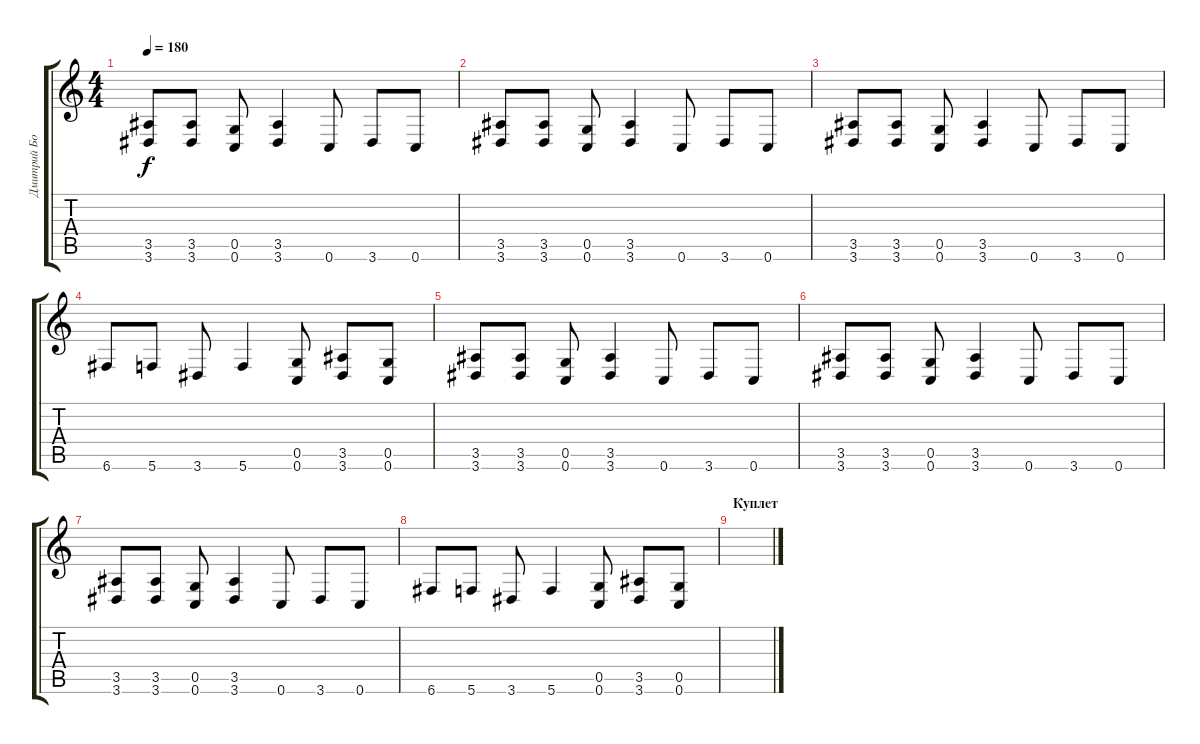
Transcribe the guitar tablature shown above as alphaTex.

\track ("Дмитрий Борисенков" "Дмитрий Бо") {instrument distortionguitar}
\staff {score tabs}
\tuning (D4 A3 F3 C3 G2 C2) {hide}
\ts (4 4)
\tempo 180
\clef g2
\ks c
(3.5 3.6).8{dy f} (3.5 3.6).8 (0.5 0.6).8 (3.5 3.6).4 0.6.8 3.6.8 0.6.8 |
(3.5 3.6).8 (3.5 3.6).8 (0.5 0.6).8 (3.5 3.6).4 0.6.8 3.6.8 0.6.8 |
(3.5 3.6).8 (3.5 3.6).8 (0.5 0.6).8 (3.5 3.6).4 0.6.8 3.6.8 0.6.8 |
6.6.8 5.6.8 3.6.8 5.6.4 (0.5 0.6).8 (3.5 3.6).8 (0.5 0.6).8 |
(3.5 3.6).8 (3.5 3.6).8 (0.5 0.6).8 (3.5 3.6).4 0.6.8 3.6.8 0.6.8 |
(3.5 3.6).8 (3.5 3.6).8 (0.5 0.6).8 (3.5 3.6).4 0.6.8 3.6.8 0.6.8 |
(3.5 3.6).8 (3.5 3.6).8 (0.5 0.6).8 (3.5 3.6).4 0.6.8 3.6.8 0.6.8 |
6.6.8 5.6.8 3.6.8 5.6.4 (0.5 0.6).8 (3.5 3.6).8 (0.5 0.6).8 |
\section ("" "Куплет")
